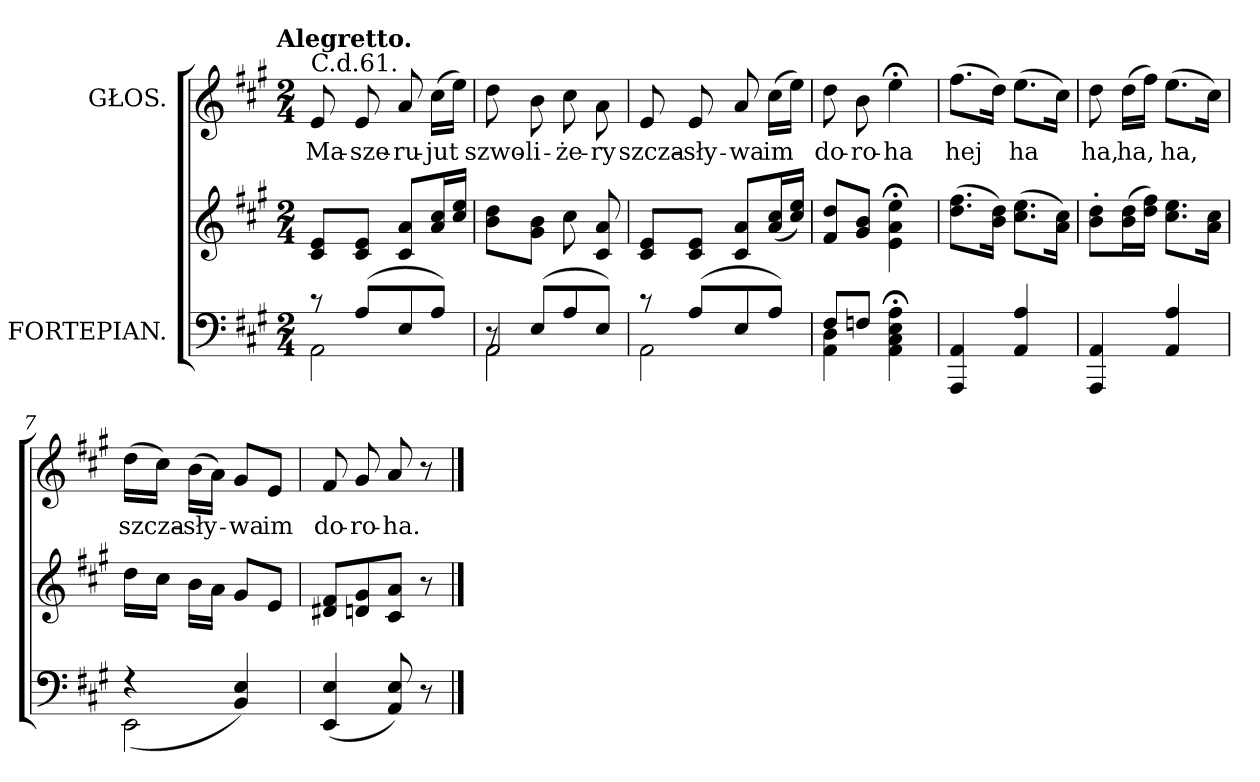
**kern	**kern	**kern	**text
*part2	*part2	*part1	*part1
*staff3	*staff2	*staff1	*staff1
*I"FORTEPIAN.	*	*I"GŁOS.	*
*clefF4	*clefG2	*clefG2	*
*k[f#c#g#]	*k[f#c#g#]	*k[f#c#g#]	*
*A:	*A:	*A:	*
!!LO:TX:omd:t=Alegretto.
*M2/4	*M2/4	*M2/4	*
=1	=1	=1	=1
*^	*	*	*
!	!	!	!LO:TX:a:t=C.d.61.	!
8r	2AA\	8c#/ 8e/L	8e/	Ma-
(<8A/L	.	8c#/ 8e/J	8e/	-sze-
8E/	.	8c#/ 8a/L	8a/	-ru-
8A/J)	.	16a/ 16cc#/L	(16cc#\LL	-jut
.	.	16cc#\ 16ee\JJ	16ee\JJ)	.
=2	=2	=2	=2	=2
*	*^	*	*	*
8r	2AA/	2AA\	8b\ 8dd\L	8dd\	szwo-
(<8E/L	.	.	8g#\ 8b\J	8b\	-li-
8A/	.	.	8cc#\	8cc#\	-że-
8E/J)	.	.	8c#/ 8a/	8a\	-ry
*	*v	*v	*	*	*
=3	=3	=3	=3	=3
8r	2AA\	8c#/ 8e/L	8e/	szcza-
(<8A/L	.	8c#/ 8e/J	8e/	-sły-
8E/	.	8c#/ 8a/L	8a/	-wa
8A/J)	.	(16a/ 16cc#/L	(16cc#\LL	im
.	.	16cc#\ 16ee\JJ)	16ee\JJ)	.
=4	=4	=4	=4	=4
8F#/L	4AA\ 4D\	8f#/ 8dd/L	8dd\	do-
8Fn/J	.	8g#/ 8b/J	8b\	-ro-
4AA;<\ 4C#;<\ 4E;<\ 4A;<\	4ryy	4e;<\ 4a;<\ 4ee;<\	4ee;<\	-ha
*v	*v	*	*	*
=5	=5	=5	=5
4AAA/ 4AA/	(8.dd\ 8.ff#\L	(8.ff#\L	hej
.	16b\ 16dd\Jk)	16dd\Jk)	.
4AA/ 4A/	(8.cc#\ 8.ee\L	(8.ee\L	ha
.	16a\ 16cc#\Jk)	16cc#\Jk)	.
=6	=6	=6	=6
4AAA/ 4AA/	8b'\ 8dd'\L	8dd\	ha,
.	(16b\ 16dd\L	(16dd\LL	ha,
.	16dd\ 16ff#\JJ)	16ff#\JJ)	.
4AA/ 4A/	8.cc#\ 8.ee\L	(8.ee\L	ha,
.	16a\ 16cc#\Jk	16cc#\Jk)	.
=7	=7	=7	=7
*^	*	*	*
4r	(2EE\	16dd\LL	(16dd\LL	szcza-
.	.	16cc#\JJ	16cc#\JJ)	.
.	.	16b\LL	(16b\LL	-sły-
.	.	16a\JJ	16a\JJ)	.
4BB/ 4E/)	.	8g#/L	8g#/L	-wa
.	.	8e/J	8e/J	im
*v	*v	*	*	*
=8	=8	=8	=8
(4EE/ 4E/	8d#X/ 8f#/L	8f#/	do-
.	8dn/ 8g#/	8g#/	-ro-
8AA/ 8E/)	8c#/ 8a/J	8a/	-ha.
8r	8r	8r	.
==	==	==	==
*-	*-	*-	*-
